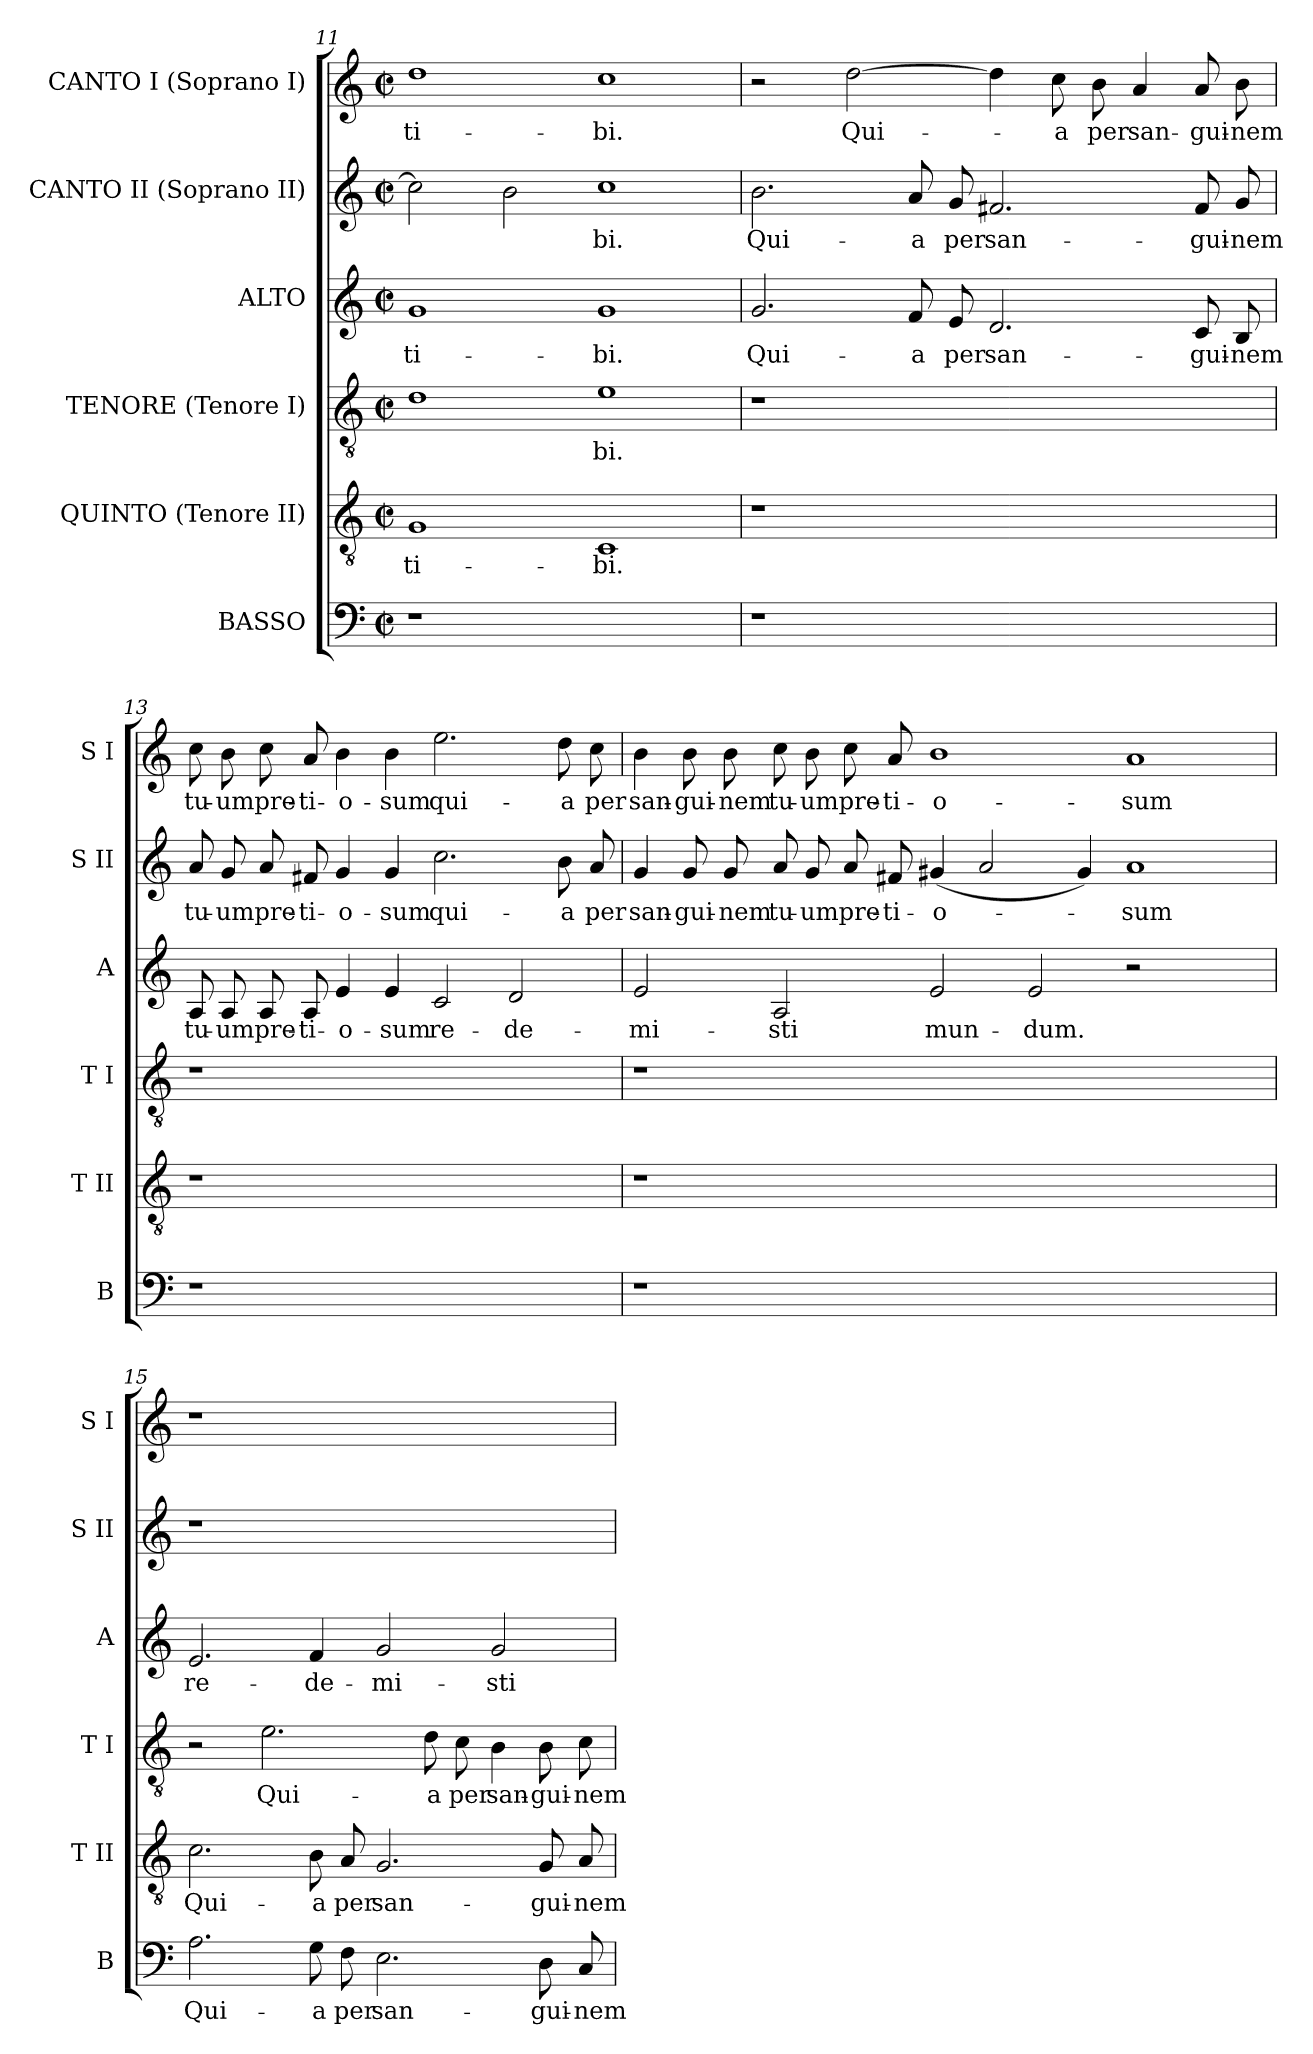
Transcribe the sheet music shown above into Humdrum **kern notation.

**kern	**text	**kern	**text	**kern	**text	**kern	**text	**kern	**text	**kern	**text
*part6	*part6	*part5	*part5	*part4	*part4	*part3	*part3	*part2	*part2	*part1	*part1
*staff6	*staff6	*staff5	*staff5	*staff4	*staff4	*staff3	*staff3	*staff2	*staff2	*staff1	*staff1
*I"BASSO	*	*I"QUINTO (Tenore II)	*	*I"TENORE (Tenore I)	*	*I"ALTO	*	*I"CANTO II (Soprano II)	*	*I"CANTO I (Soprano I)	*
*I'B	*	*I'T II	*	*I'T I	*	*I'A	*	*I'S II	*	*I'S I	*
*clefF4	*	*clefGv2	*	*clefGv2	*	*clefG2	*	*clefG2	*	*clefG2	*
*k[]	*	*k[]	*	*k[]	*	*k[]	*	*k[]	*	*k[]	*
*C:	*	*C:	*	*C:	*	*C:	*	*C:	*	*C:	*
*M2/2	*	*M2/2	*	*M2/2	*	*M2/2	*	*M2/2	*	*M2/2	*
*met(c|)	*	*met(c|)	*	*met(c|)	*	*met(c|)	*	*met(c|)	*	*met(c|)	*
=11	=11	=11	=11	=11	=11	=11	=11	=11	=11	=11	=11
!	!	!	!LO:LY:b	!	!	!	!LO:LY:b	!	!	!	!LO:LY:b
1r	.	1G	ti-	1d	.	1g	ti-	2cc\]	.	1dd	ti-
.	.	.	.	.	.	.	.	2b\	.	.	.
!	!	!	!LO:LY:b	!	!LO:LY:b	!	!LO:LY:b	!	!LO:LY:b	!	!LO:LY:b
1ryy	.	1C	-bi.	1e	-bi.	1g	-bi.	1cc	-bi.	1cc	-bi.
=12	=12	=12	=12	=12	=12	=12	=12	=12	=12	=12	=12
!	!	!	!	!	!	!	!LO:LY:b	!	!LO:LY:b	!	!
1r	.	1r	.	1r	.	2.g/	Qui-	2.b\	Qui-	2r	.
!	!	!	!	!	!	!	!	!	!	!	!LO:LY:b
.	.	.	.	.	.	.	.	.	.	[2dd\	Qui-
!	!	!	!	!	!	!	!LO:LY:b	!	!LO:LY:b	!	!
.	.	.	.	.	.	8f/	-a	8a/	-a	.	.
!	!	!	!	!	!	!	!LO:LY:b	!	!LO:LY:b	!	!
.	.	.	.	.	.	8e/	per	8g/	per	.	.
!	!	!	!	!	!	!	!LO:LY:b	!	!LO:LY:b	!	!
1ryy	.	1ryy	.	1ryy	.	2.d/	san-	2.f#X/	san-	4dd\]	.
!	!	!	!	!	!	!	!	!	!	!	!LO:LY:b
.	.	.	.	.	.	.	.	.	.	8cc\	-a
!	!	!	!	!	!	!	!	!	!	!	!LO:LY:b
.	.	.	.	.	.	.	.	.	.	8b\	per
!	!	!	!	!	!	!	!	!	!	!	!LO:LY:b
.	.	.	.	.	.	.	.	.	.	4a/	san-
!	!	!	!	!	!	!	!LO:LY:b	!	!LO:LY:b	!	!LO:LY:b
.	.	.	.	.	.	8c/	-gui-	8f#/	-gui-	8a/	-gui-
!	!	!	!	!	!	!	!LO:LY:b	!	!LO:LY:b	!	!LO:LY:b
.	.	.	.	.	.	8B/	-nem	8g/	-nem	8b\	-nem
!!LO:PB:g=z
=13	=13	=13	=13	=13	=13	=13	=13	=13	=13	=13	=13
!	!	!	!	!	!	!	!LO:LY:b	!	!LO:LY:b	!	!LO:LY:b
1r	.	1r	.	1r	.	8A/	tu-	8a/	tu-	8cc\	tu-
!	!	!	!	!	!	!	!LO:LY:b	!	!LO:LY:b	!	!LO:LY:b
.	.	.	.	.	.	8A/	-um	8g/	-um	8b\	-um
!	!	!	!	!	!	!	!LO:LY:b	!	!LO:LY:b	!	!LO:LY:b
.	.	.	.	.	.	8A/	pre-	8a/	pre-	8cc\	pre-
!	!	!	!	!	!	!	!LO:LY:b	!	!LO:LY:b	!	!LO:LY:b
.	.	.	.	.	.	8A/	-ti-	8f#X/	-ti-	8a/	-ti-
!	!	!	!	!	!	!	!LO:LY:b	!	!LO:LY:b	!	!LO:LY:b
.	.	.	.	.	.	4e/	-o-	4g/	-o-	4b\	-o-
!	!	!	!	!	!	!	!LO:LY:b	!	!LO:LY:b	!	!LO:LY:b
.	.	.	.	.	.	4e/	-sum	4g/	-sum	4b\	-sum
!	!	!	!	!	!	!	!LO:LY:b	!	!LO:LY:b	!	!LO:LY:b
1ryy	.	1ryy	.	1ryy	.	2c/	re-	2.cc\	qui-	2.ee\	qui-
!	!	!	!	!	!	!	!LO:LY:b	!	!	!	!
.	.	.	.	.	.	2d/	-de-	.	.	.	.
!	!	!	!	!	!	!	!	!	!LO:LY:b	!	!LO:LY:b
.	.	.	.	.	.	.	.	8b\	-a	8dd\	-a
!	!	!	!	!	!	!	!	!	!LO:LY:b	!	!LO:LY:b
.	.	.	.	.	.	.	.	8a/	per	8cc\	per
=14	=14	=14	=14	=14	=14	=14	=14	=14	=14	=14	=14
!	!	!	!	!	!	!	!LO:LY:b	!	!LO:LY:b	!	!LO:LY:b
1r	.	1r	.	1r	.	2e/	-mi-	4g/	-san-	4b\	-san-
!	!	!	!	!	!	!	!	!	!LO:LY:b	!	!LO:LY:b
.	.	.	.	.	.	.	.	8g/	-gui-	8b\	-gui-
!	!	!	!	!	!	!	!	!	!LO:LY:b	!	!LO:LY:b
.	.	.	.	.	.	.	.	8g/	nem	8b\	nem
!	!	!	!	!	!	!	!LO:LY:b	!	!LO:LY:b	!	!LO:LY:b
.	.	.	.	.	.	2A/	-sti	8a/	tu-	8cc\	tu-
!	!	!	!	!	!	!	!	!	!LO:LY:b	!	!LO:LY:b
.	.	.	.	.	.	.	.	8g/	-um	8b\	-um
!	!	!	!	!	!	!	!	!	!LO:LY:b	!	!LO:LY:b
.	.	.	.	.	.	.	.	8a/	pre-	8cc\	pre-
!	!	!	!	!	!	!	!	!	!LO:LY:b	!	!LO:LY:b
.	.	.	.	.	.	.	.	8f#X/	-ti-	8a/	-ti-
!	!	!	!	!	!	!	!LO:LY:b	!	!LO:LY:b	!	!LO:LY:b
0ryy	.	0ryy	.	0ryy	.	2e/	mun-	(<4g#X/	-o-	1b	-o-
.	.	.	.	.	.	.	.	2a/	.	.	.
!	!	!	!	!	!	!	!LO:LY:b	!	!	!	!
.	.	.	.	.	.	2e/	-dum.	.	.	.	.
.	.	.	.	.	.	.	.	4g#/)	.	.	.
!	!	!	!	!	!	!	!	!	!LO:LY:b	!	!LO:LY:b
.	.	.	.	.	.	2r	.	1a	-sum	1a	-sum
.	.	.	.	.	.	2ryy	.	.	.	.	.
!!LO:LB:g=z
=15	=15	=15	=15	=15	=15	=15	=15	=15	=15	=15	=15
!	!LO:LY:b	!	!LO:LY:b	!	!	!	!LO:LY:b	!	!	!	!
2.A\	Qui-	2.c\	Qui-	2r	.	2.e/	re-	1r	.	1r	.
!	!	!	!	!	!LO:LY:b	!	!	!	!	!	!
.	.	.	.	2.e\	Qui-	.	.	.	.	.	.
!	!LO:LY:b	!	!LO:LY:b	!	!	!	!LO:LY:b	!	!	!	!
8G\	-a	8B\	-a	.	.	4f/	-de-	.	.	.	.
!	!LO:LY:b	!	!LO:LY:b	!	!	!	!	!	!	!	!
8F\	per	8A/	per	.	.	.	.	.	.	.	.
!	!LO:LY:b	!	!LO:LY:b	!	!	!	!LO:LY:b	!	!	!	!
2.E\	san-	2.G/	san-	.	.	2g/	-mi-	1ryy	.	1ryy	.
!	!	!	!	!	!LO:LY:b	!	!	!	!	!	!
.	.	.	.	8d\	-a	.	.	.	.	.	.
!	!	!	!	!	!LO:LY:b	!	!	!	!	!	!
.	.	.	.	8c\	per	.	.	.	.	.	.
!	!	!	!	!	!LO:LY:b	!	!LO:LY:b	!	!	!	!
.	.	.	.	4B\	san-	2g/	-sti	.	.	.	.
!	!LO:LY:b	!	!LO:LY:b	!	!LO:LY:b	!	!	!	!	!	!
8D\	-gui-	8G/	-gui-	8B\	-gui-	.	.	.	.	.	.
!	!LO:LY:b	!	!LO:LY:b	!	!LO:LY:b	!	!	!	!	!	!
8C/	-nem	8A/	-nem	8c\	-nem	.	.	.	.	.	.
=	=	=	=	=	=	=	=	=	=	=	=
*-	*-	*-	*-	*-	*-	*-	*-	*-	*-	*-	*-
